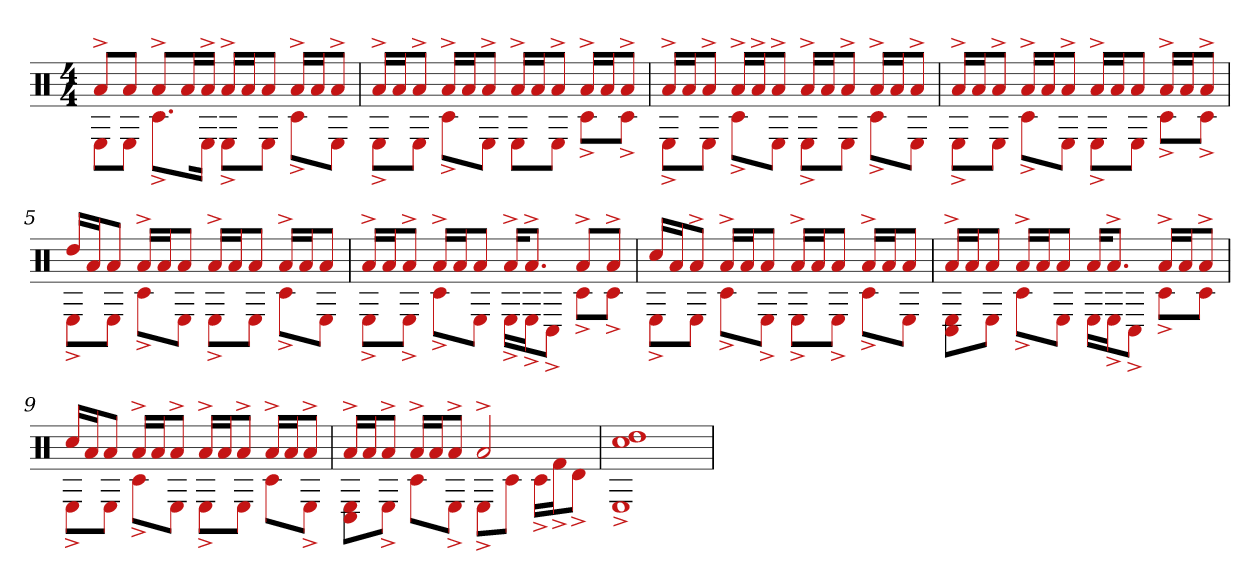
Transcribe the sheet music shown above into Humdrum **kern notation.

**kern
*part1
*staff1
*clefX
*k[]
*M4/4
=1
*^
8a^L	8EL
8aJ	8EJ
8a^L	8.c#^L
16aL	.
16a^JJ	16EJk
16a^LL	8E^L
16aJ	.
8aJ	8EJ
16a^LL	8c#^L
16aJ	.
8a^J	8EJ
=2	=2
16a^LL	8E^L
16aJ	.
8a^J	8EJ
16a^LL	8c#^L
16aJ	.
8a^J	8EJ
16a^LL	8EL
16aJ	.
8a^J	8EJ
16a^LL	8c#^L
16aJ	.
8a^J	8c#^J
=3	=3
16a^LL	8E^L
16aJ	.
8a^J	8EJ
16a^LL	8c#^L
16a^J	.
8a^J	8EJ
16a^LL	8E^L
16aJ	.
8a^J	8EJ
16a^LL	8c#^L
16aJ	.
8a^J	8EJ
=4	=4
16a^LL	8E^L
16aJ	.
8a^J	8EJ
16a^LL	8c#^L
16aJ	.
8a^J	8EJ
16a^LL	8E^L
16aJ	.
8aJ	8EJ
16a^LL	8c#^L
16aJ	.
8a^J	8c#^J
=5	=5
16ddLL	8E^L
16aJ	.
8aJ	8EJ
16a^LL	8c#^L
16aJ	.
8aJ	8EJ
16a^LL	8E^L
16aJ	.
8aJ	8EJ
16a^LL	8c#^L
16aJ	.
8aJ	8EJ
=6	=6
16a^LL	8E^L
16aJ	.
8a^J	8E^J
16a^LL	8c#^L
16aJ	.
8aJ	8EJ
16a^KL	16E^LL
8.a^J	16E^J
.	8C#^J
8a^L	8c#^L
8a^J	8c#^J
=7	=7
16cc#LL	8E^L
16aJ	.
8a^J	8EJ
16a^LL	8c#^L
16aJ	.
8aJ	8E^J
16a^LL	8E^L
16aJ	.
8aJ	8E^J
16a^LL	8c#^L
16aJ	.
8aJ	8EJ
=8	=8
16a^LL	8C# 8EL
16aJ	.
8aJ	8EJ
16a^LL	8c#^L
16aJ	.
8aJ	8EJ
16aKL	16ELL
8.a^J	16E^J
.	8C#^J
16a^LL	8c#^L
16aJ	.
8a^J	8c#J
=9	=9
16cc#LL	8E^L
16aJ	.
8aJ	8EJ
16a^LL	8c#^L
16aJ	.
8a^J	8EJ
16a^LL	8E^L
16aJ	.
8a^J	8EJ
16a^LL	8c#L
16aJ	.
8a^J	8E^J
=10	=10
16a^LL	8E 8C#L
16aJ	.
8a^J	8E^J
16a^LL	8c#L
16aJ	.
8a^J	8E^J
2a^	8E^L
.	8c#J
.	16c#^LL
.	16f#^J
.	8d^J
=11	=11
1dd 1cc#	1E^
*v	*v
=
*-
